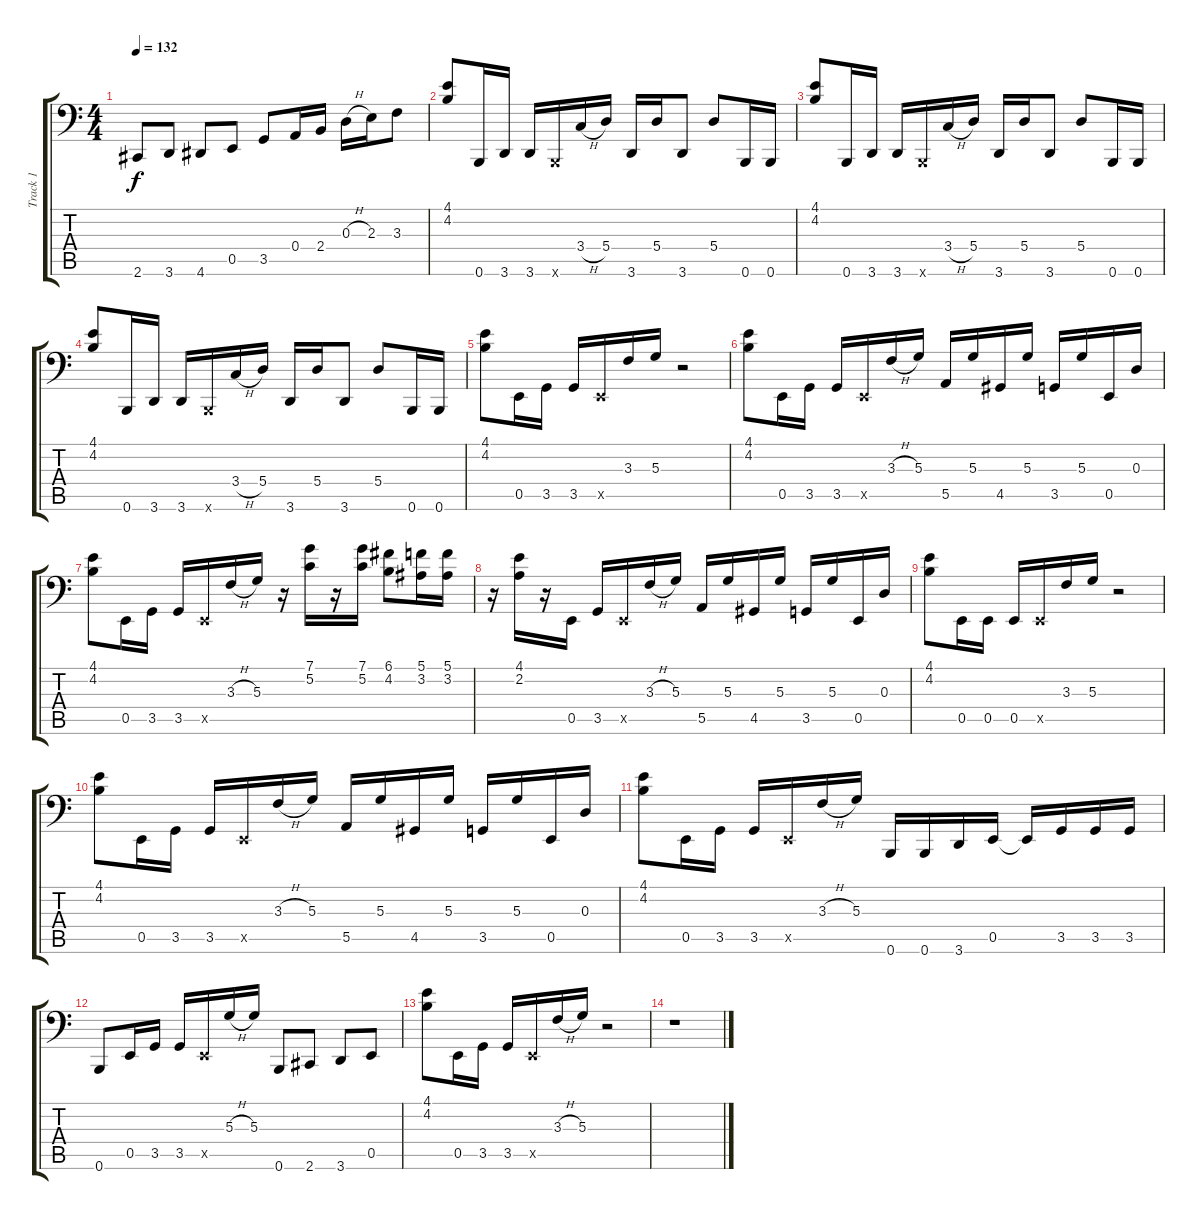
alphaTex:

\track ("Track 1" "Track 1") {instrument slapbass1}
\staff {score tabs}
\tuning (C3 G2 D2 A1 E1 B0) {hide}
\ts (4 4)
\tempo 132
\clef f4
\ks c
2.6.8{dy f} 3.6.8 4.6.8 0.5.8 3.5.8 0.4.16 2.4.16 0.3{h}.16 2.3.16 3.3.8 |
(4.1 4.2).8 0.6.16 3.6.16 3.6.16 0.6{x}.16 3.4{h}.16 5.4.16 3.6.16 5.4.16 3.6.8 5.4.8 0.6.16 0.6.16 |
(4.1 4.2).8 0.6.16 3.6.16 3.6.16 0.6{x}.16 3.4{h}.16 5.4.16 3.6.16 5.4.16 3.6.8 5.4.8 0.6.16 0.6.16 |
(4.1 4.2).8 0.6.16 3.6.16 3.6.16 0.6{x}.16 3.4{h}.16 5.4.16 3.6.16 5.4.16 3.6.8 5.4.8 0.6.16 0.6.16 |
(4.1 4.2).8 0.5.16 3.5.16 3.5.16 0.5{x}.16 3.3.16 5.3.16 r.2 |
(4.1 4.2).8 0.5.16 3.5.16 3.5.16 0.5{x}.16 3.3{h}.16 5.3.16 5.5.16 5.3.16 4.5.16 5.3.16 3.5.16 5.3.16 0.5.16 0.3.16 |
(4.1 4.2).8 0.5.16 3.5.16 3.5.16 0.5{x}.16 3.3{h}.16 5.3.16 r.16 (7.1 5.2).16 r.16 (7.1 5.2).16 (6.1 4.2).8 (5.1 3.2).16 (5.1 3.2).16 |
r.16 (4.1 2.2).16 r.16 0.5.16 3.5.16 0.5{x}.16 3.3{h}.16 5.3.16 5.5.16 5.3.16 4.5.16 5.3.16 3.5.16 5.3.16 0.5.16 0.3.16 |
(4.1 4.2).8 0.5.16 0.5.16 0.5.16 0.5{x}.16 3.3.16 5.3.16 r.2 |
(4.1 4.2).8 0.5.16 3.5.16 3.5.16 0.5{x}.16 3.3{h}.16 5.3.16 5.5.16 5.3.16 4.5.16 5.3.16 3.5.16 5.3.16 0.5.16 0.3.16 |
(4.1 4.2).8 0.5.16 3.5.16 3.5.16 0.5{x}.16 3.3{h}.16 5.3.16 0.6.16 0.6.16 3.6.16 0.5.16 0.5{t}.16 3.5.16 3.5.16 3.5.16 |
0.6.8 0.5.16 3.5.16 3.5.16 0.5{x}.16 5.3{h}.16 5.3.16 0.6.8 2.6.8 3.6.8 0.5.8 |
(4.1 4.2).8 0.5.16 3.5.16 3.5.16 0.5{x}.16 3.3{h}.16 5.3.16 r.2 |
r.1
